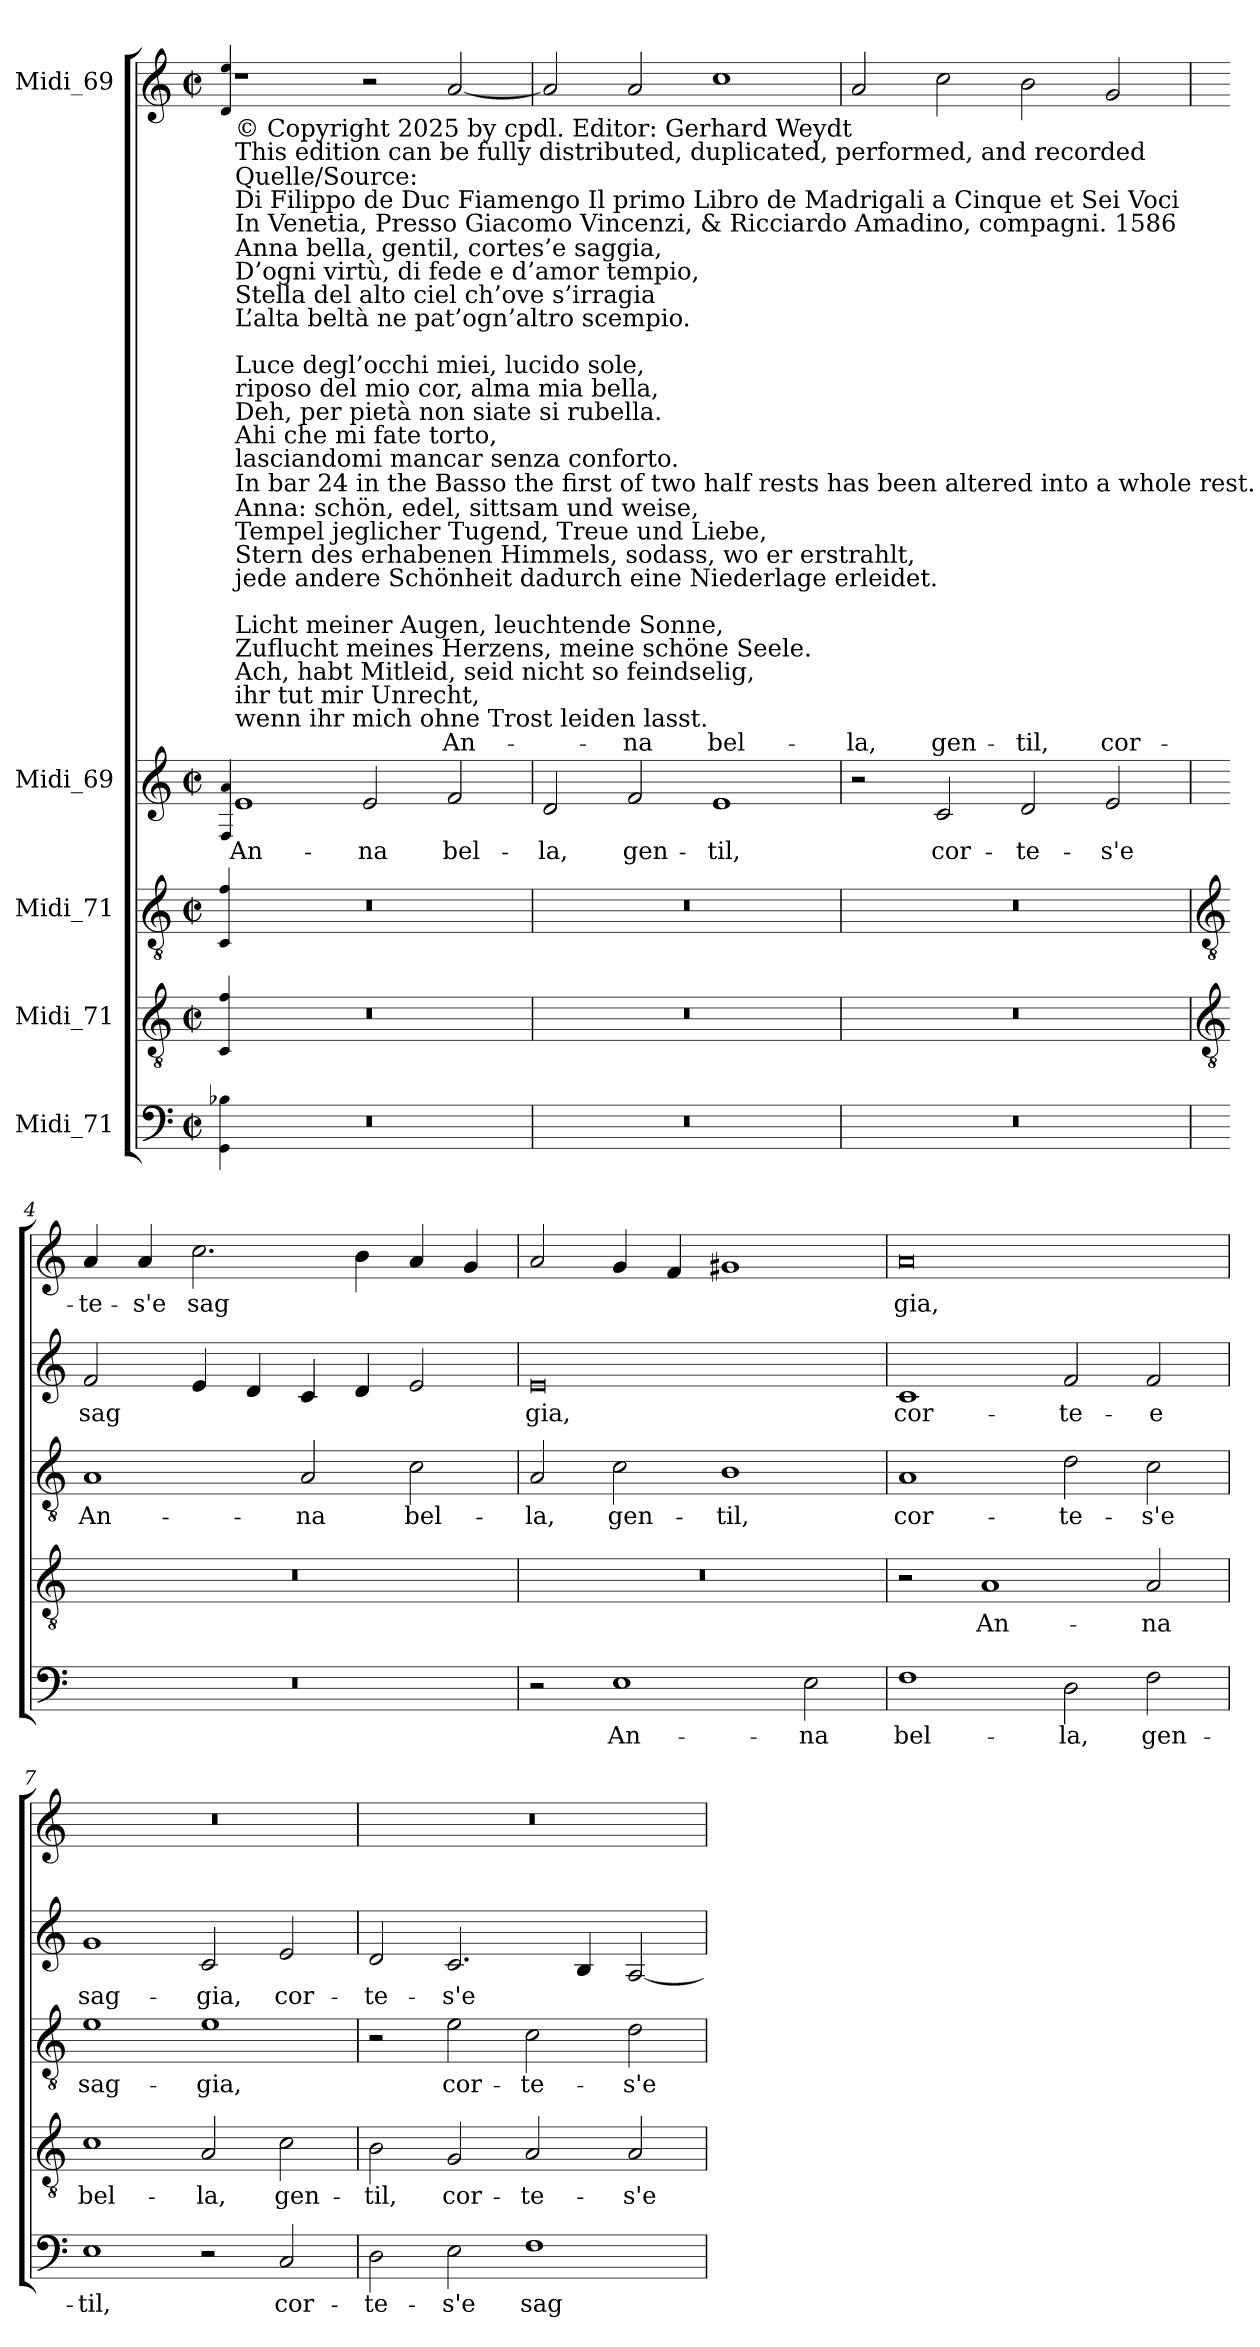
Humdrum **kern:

**kern	**text	**kern	**text	**kern	**text	**kern	**text	**kern	**text
*part5	*part5	*part4	*part4	*part3	*part3	*part2	*part2	*part1	*part1
*staff5	*staff5	*staff4	*staff4	*staff3	*staff3	*staff2	*staff2	*staff1	*staff1
*I"Midi_71	*	*I"Midi_71	*	*I"Midi_71	*	*I"Midi_69	*	*I"Midi_69	*
*clefF4	*	*clefGv2	*	*clefGv2	*	*clefG2	*	*clefG2	*
*k[]	*	*k[]	*	*k[]	*	*k[]	*	*k[]	*
*C:	*	*C:	*	*C:	*	*C:	*	*C:	*
*M4/2	*	*M4/2	*	*M4/2	*	*M4/2	*	*M4/2	*
*met(c|)	*	*met(c|)	*	*met(c|)	*	*met(c|)	*	*met(c|)	*
=1	=1	=1	=1	=1	=1	=1	=1	=1	=1
4qqGG 4qqB-X	.	4qqC 4qqf	.	4qqC 4qqf	.	4qqF 4qqa	.	4qqd 4qqee	.
!	!	!	!	!	!	!	!	!LO:TX:b:t=© Copyright 2025 by cpdl. Editor&colon; Gerhard Weydt\nThis edition can be fully distributed, duplicated, performed, and recorded	!
!	!	!	!	!	!	!	!	!LO:TX:b:t=Quelle/Source&colon;\nDi Filippo de Duc Fiamengo Il primo Libro de Madrigali a Cinque et Sei Voci\nIn Venetia, Presso Giacomo Vincenzi, & Ricciardo Amadino, compagni. 1586	!
!	!	!	!	!	!	!	!	!LO:TX:b:t=Anna bella, gentil, cortes’e saggia,\nD’ogni virtù, di fede e d’amor tempio,\nStella del alto ciel ch’ove s’irragia\nL’alta beltà ne pat’ogn’altro scempio.\n\nLuce degl’occhi miei, lucido sole,\nriposo del mio cor, alma mia bella,\nDeh, per pietà non siate si rubella.\nAhi che mi fate torto,\nlasciandomi mancar senza conforto.	!
!	!	!	!	!	!	!	!	!LO:TX:b:t=In bar 24 in the Basso the first of two half rests has been altered into a whole rest.	!
!	!	!	!	!	!	!	!	!LO:TX:b:t=Anna&colon; schön, edel, sittsam und weise,\nTempel jeglicher Tugend, Treue und Liebe,\nStern des erhabenen Himmels, sodass, wo er erstrahlt,\njede andere Schönheit dadurch eine Niederlage erleidet.\n\nLicht meiner Augen, leuchtende Sonne,\nZuflucht meines Herzens, meine schöne Seele.\nAch, habt Mitleid, seid nicht so feindselig,\nihr tut mir Unrecht,\nwenn ihr mich ohne Trost leiden lasst.	!
!	!	!	!	!	!	!	!LO:LY:b	!	!
0r	.	0r	.	0r	.	1e	An-	1r	.
!	!	!	!	!	!	!	!LO:LY:b	!	!
.	.	.	.	.	.	2e	-na	2r	.
!	!	!	!	!	!	!	!LO:LY:b	!	!LO:LY:b
.	.	.	.	.	.	2f	bel-	[2a	An-
=2	=2	=2	=2	=2	=2	=2	=2	=2	=2
!	!	!	!	!	!	!	!LO:LY:b	!	!
0r	.	0r	.	0r	.	2d	-la,	2a]	.
!	!	!	!	!	!	!	!LO:LY:b	!	!LO:LY:b
.	.	.	.	.	.	2f	gen-	2a	-na
!	!	!	!	!	!	!	!LO:LY:b	!	!LO:LY:b
.	.	.	.	.	.	1e	-til,	1cc	bel-
=3	=3	=3	=3	=3	=3	=3	=3	=3	=3
!	!	!	!	!	!	!	!	!	!LO:LY:b
0r	.	0r	.	0r	.	2r	.	2a	-la,
!	!	!	!	!	!	!	!LO:LY:b	!	!LO:LY:b
.	.	.	.	.	.	2c	cor-	2cc	gen-
!	!	!	!	!	!	!	!LO:LY:b	!	!LO:LY:b
.	.	.	.	.	.	2d	-te-	2b	-til,
!	!	!	!	!	!	!	!LO:LY:b	!	!LO:LY:b
.	.	.	.	.	.	2e	-s'e	2g	cor-
!!LO:LB:g=z
=4	=4	=4	=4	=4	=4	=4	=4	=4	=4
*	*	*clefGv2	*	*clefGv2	*	*	*	*	*
!	!	!	!	!	!LO:LY:b	!	!LO:LY:b	!	!LO:LY:b
0r	.	0r	.	1A	An-	2f	sag	4a	-te-
!	!	!	!	!	!	!	!	!	!LO:LY:b
.	.	.	.	.	.	.	.	4a	-s'e
!	!	!	!	!	!	!	!	!	!LO:LY:b
.	.	.	.	.	.	4e	.	2.cc	sag
.	.	.	.	.	.	4d	.	.	.
!	!	!	!	!	!LO:LY:b	!	!	!	!
.	.	.	.	2A	-na	4c	.	.	.
.	.	.	.	.	.	4d	.	4b	.
!	!	!	!	!	!LO:LY:b	!	!	!	!
.	.	.	.	2c	bel-	2e	.	4a	.
.	.	.	.	.	.	.	.	4g	.
=5	=5	=5	=5	=5	=5	=5	=5	=5	=5
!	!	!	!	!	!LO:LY:b	!	!LO:LY:b	!	!
2r	.	0r	.	2A	-la,	0e	gia,	2a	.
!	!LO:LY:b	!	!	!	!LO:LY:b	!	!	!	!
1E	An-	.	.	2c	gen-	.	.	4g	.
.	.	.	.	.	.	.	.	4f	.
!	!	!	!	!	!LO:LY:b	!	!	!	!
.	.	.	.	1B	-til,	.	.	1g#X	.
!	!LO:LY:b	!	!	!	!	!	!	!	!
2E	-na	.	.	.	.	.	.	.	.
=6	=6	=6	=6	=6	=6	=6	=6	=6	=6
!	!LO:LY:b	!	!	!	!LO:LY:b	!	!LO:LY:b	!	!LO:LY:b
1F	bel-	2r	.	1A	cor-	1c	cor-	0a	gia,
!	!	!	!LO:LY:b	!	!	!	!	!	!
.	.	1A	An-	.	.	.	.	.	.
!	!LO:LY:b	!	!	!	!LO:LY:b	!	!LO:LY:b	!	!
2D	-la,	.	.	2d	-te-	2f	-te-	.	.
!	!LO:LY:b	!	!LO:LY:b	!	!LO:LY:b	!	!LO:LY:b	!	!
2F	gen-	2A	-na	2c	-s'e	2f	-e	.	.
=7	=7	=7	=7	=7	=7	=7	=7	=7	=7
!	!LO:LY:b	!	!LO:LY:b	!	!LO:LY:b	!	!LO:LY:b	!	!
1E	-til,	1c	bel-	1e	sag-	1g	sag-	0r	.
!	!	!	!LO:LY:b	!	!LO:LY:b	!	!LO:LY:b	!	!
2r	.	2A	-la,	1e	-gia,	2c	-gia,	.	.
!	!LO:LY:b	!	!LO:LY:b	!	!	!	!LO:LY:b	!	!
2C	cor-	2c	gen-	.	.	2e	cor-	.	.
=8	=8	=8	=8	=8	=8	=8	=8	=8	=8
!	!LO:LY:b	!	!LO:LY:b	!	!	!	!LO:LY:b	!	!
2D	-te-	2B	-til,	2r	.	2d	-te-	0r	.
!	!LO:LY:b	!	!LO:LY:b	!	!LO:LY:b	!	!LO:LY:b	!	!
2E	-s'e	2G	cor-	2e	cor-	2.c	-s'e	.	.
!	!LO:LY:b	!	!LO:LY:b	!	!LO:LY:b	!	!	!	!
1F	sag-	2A	-te-	2c	-te-	.	.	.	.
.	.	.	.	.	.	4B	.	.	.
!	!	!	!LO:LY:b	!	!LO:LY:b	!	!	!	!
.	.	2A	-s'e	2d	-s'e	[2A	.	.	.
=	=	=	=	=	=	=	=	=	=
*-	*-	*-	*-	*-	*-	*-	*-	*-	*-
